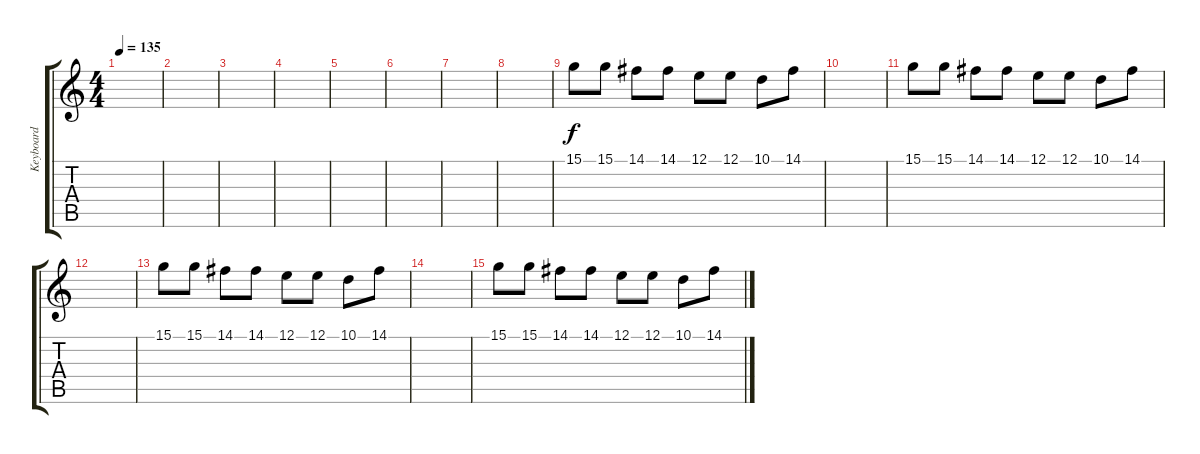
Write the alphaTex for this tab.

\track ("Keyboard" "Keyboard") {instrument fx1rain}
\staff {score tabs}
\tuning (E4 B3 G3 D3 A2 E2) {hide}
\ts (4 4)
\tempo 135
\clef g2
\ks c
|
|
|
|
|
|
|
|
15.1.8 15.1.8 14.1.8 14.1.8 12.1.8 12.1.8 10.1.8 14.1.8 |
|
15.1.8 15.1.8 14.1.8 14.1.8 12.1.8 12.1.8 10.1.8 14.1.8 |
|
15.1.8 15.1.8 14.1.8 14.1.8 12.1.8 12.1.8 10.1.8 14.1.8 |
|
15.1.8 15.1.8 14.1.8 14.1.8 12.1.8 12.1.8 10.1.8 14.1.8
